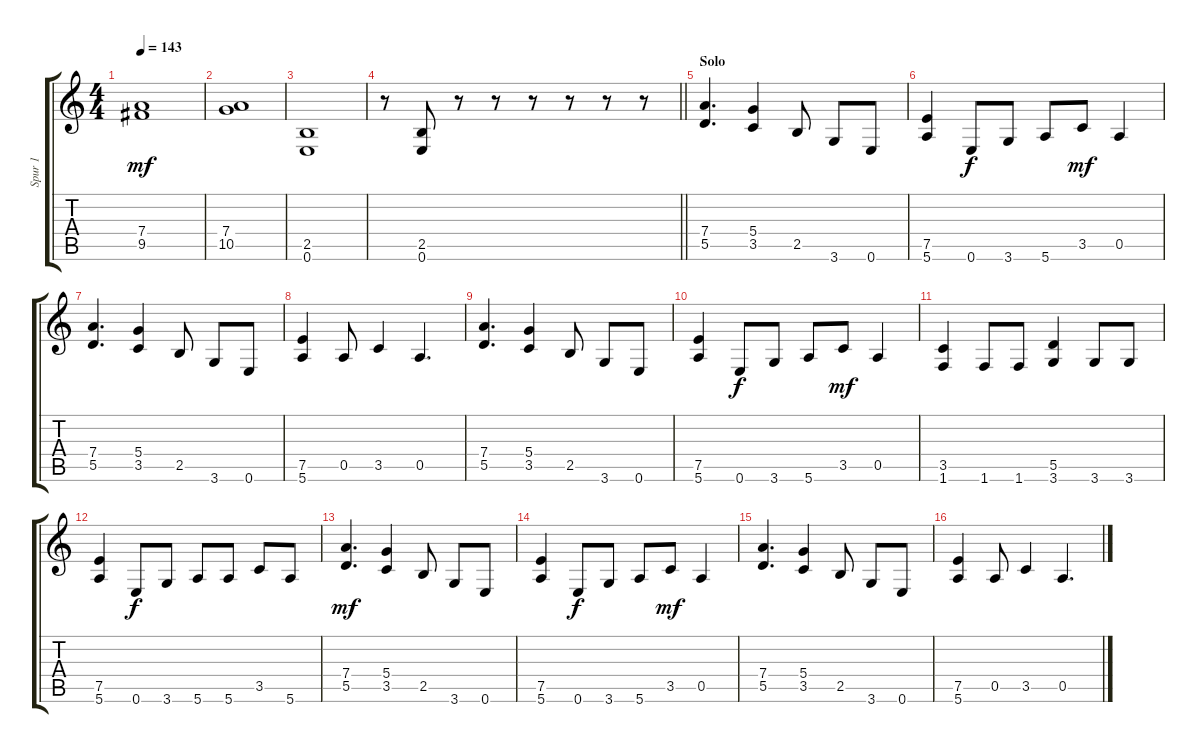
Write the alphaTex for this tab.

\track ("Spur 1" "Spur 1") {instrument distortionguitar}
\staff {score tabs}
\tuning (E4 B3 G3 D3 A2 E2) {hide}
\ts (4 4)
\tempo 143
\clef g2
\ks c
(7.4 9.5).1{dy mf} |
(7.4 10.5).1 |
(2.5 0.6).1 |
\barLineRight lightlight
r.8 (2.5 0.6).8 r.8 r.8 r.8 r.8 r.8 r.8 |
\section ("" "Solo")
(7.4 5.5).4{d} (5.4 3.5).4 2.5.8 3.6.8 0.6.8 |
(7.5 5.6).4 0.6.8{dy f} 3.6.8 5.6.8 3.5.8{dy mf} 0.5.4 |
(7.4 5.5).4{d} (5.4 3.5).4 2.5.8 3.6.8 0.6.8 |
(7.5 5.6).4 0.5.8 3.5.4 0.5.4{d} |
(7.4 5.5).4{d} (5.4 3.5).4 2.5.8 3.6.8 0.6.8 |
(7.5 5.6).4 0.6.8{dy f} 3.6.8 5.6.8 3.5.8{dy mf} 0.5.4 |
(3.5 1.6).4 1.6.8 1.6.8 (5.5 3.6).4 3.6.8 3.6.8 |
(7.5 5.6).4 0.6.8{dy f} 3.6.8 5.6.8 5.6.8 3.5.8 5.6.8 |
(7.4 5.5).4{d dy mf} (5.4 3.5).4 2.5.8 3.6.8 0.6.8 |
(7.5 5.6).4 0.6.8{dy f} 3.6.8 5.6.8 3.5.8{dy mf} 0.5.4 |
(7.4 5.5).4{d} (5.4 3.5).4 2.5.8 3.6.8 0.6.8 |
(7.5 5.6).4 0.5.8 3.5.4 0.5.4{d}
